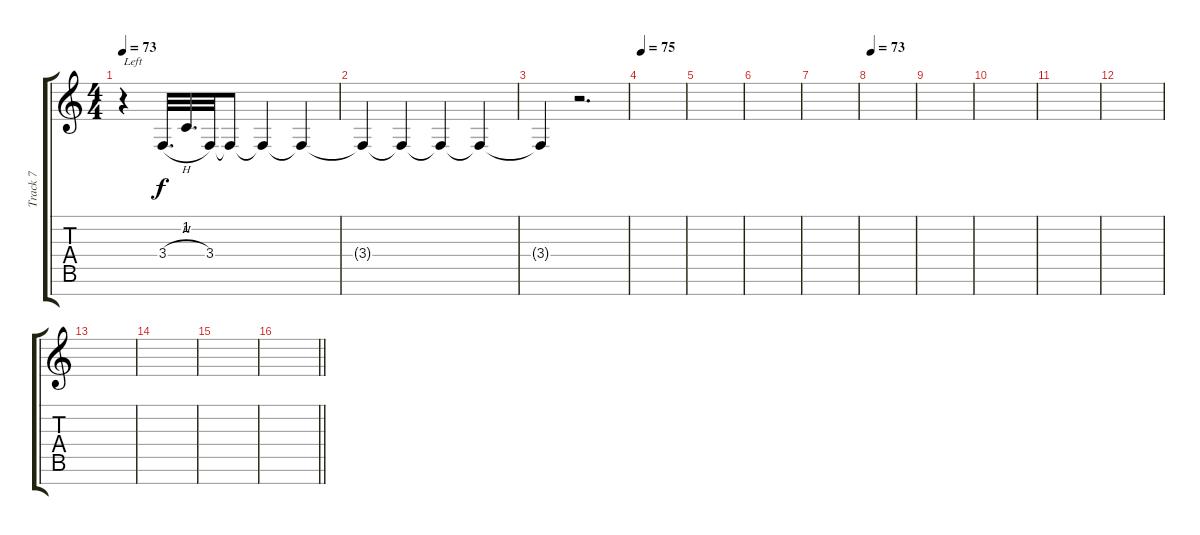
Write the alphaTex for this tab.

\track ("Track 7" "Track 7") {instrument percussiveorgan}
\staff {score tabs}
\tuning (E4 B3 G3 D3 A2 E2 B1) {hide}
\ts (4 4)
\tempo 73
\clef g2
\ks c
r.4{txt "Left" dy f volume 8 balance 0 instrument lead2sawtooth} 3.4{h}.32{d} 1.2.32{d} 3.4.32 3.4{t}.8 3.4{t}.4 3.4{t}.4 |
3.4{t}.4 3.4{t}.4 3.4{t}.4 3.4{t}.4 |
3.4{t}.4 r.2{d} |
\tempo 75
|
|
|
|
\tempo 73
|
|
|
|
|
|
|
|
\barLineRight lightlight
